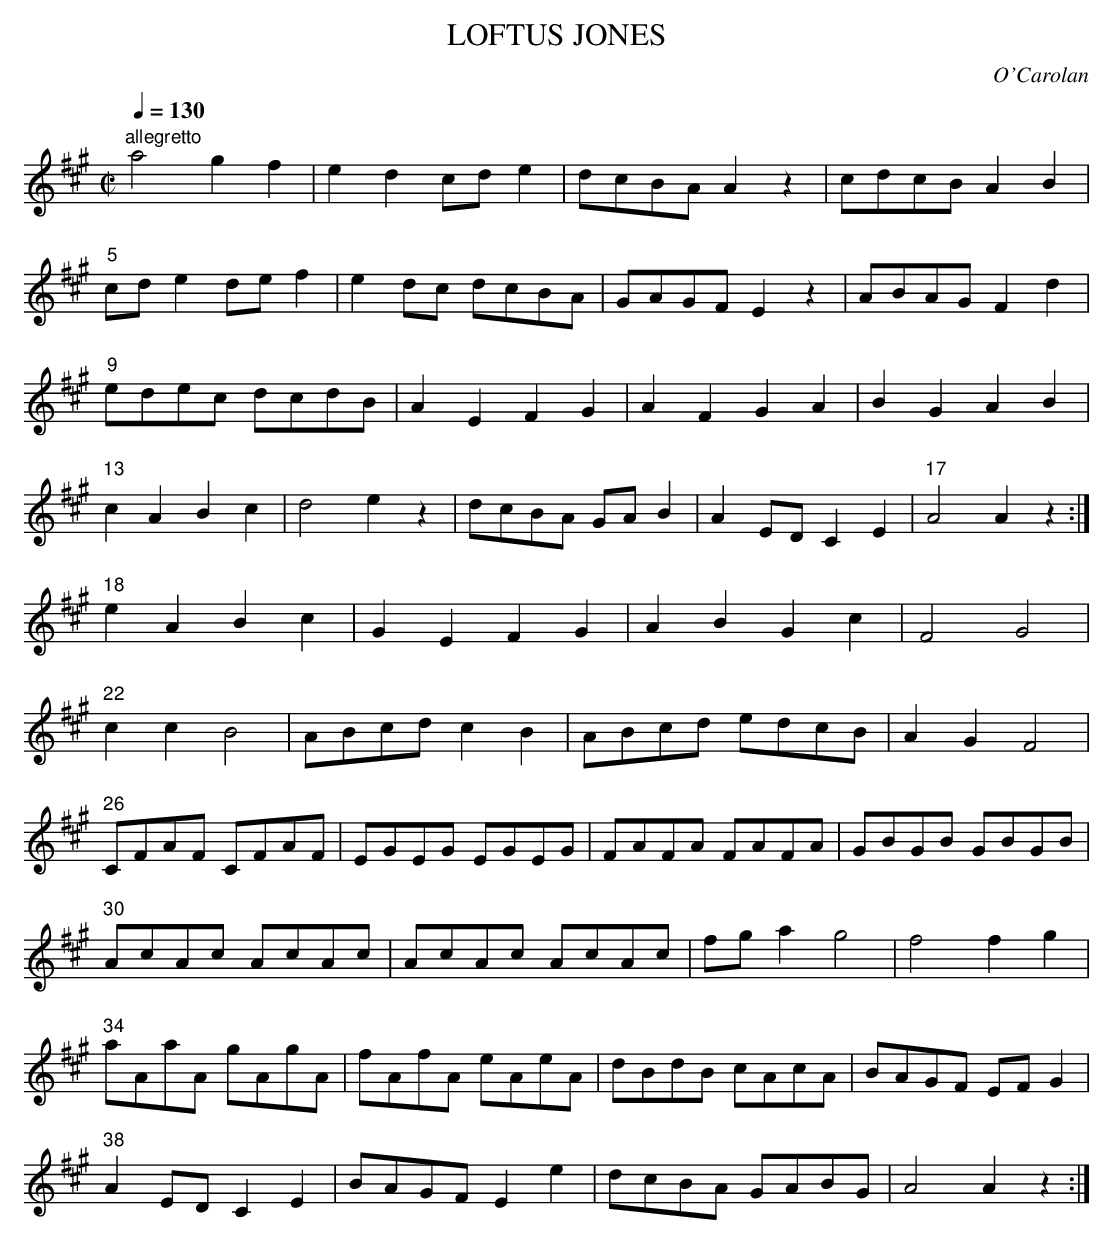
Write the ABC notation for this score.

X:1
T:LOFTUS JONES
C:O'Carolan
Q:1/4=130
M:C|
L:1/8
K:A
"allegretto"
a4 g2f2|e2d2 cde2|dcBA A2z2|cdcB A2B2|
"5"cd e2de f2|e2dc dcBA|GAGF E2z2|ABAG F2d2|
"9"edec dcdB|A2E2 F2G2|A2F2 G2A2|B2G2 A2B2|
"13"c2A2 B2c2|d4 e2z2|dcBA GAB2|A2ED C2E2|"17"A4 A2z2:|
"18"e2A2 B2c2|G2E2 F2G2|A2B2 G2c2|F4 G4|
"22"c2c2 B4|ABcd c2B2|ABcd edcB|A2G2 F4|
"26"CFAF CFAF|EGEG EGEG|FAFA FAFA|GBGB GBGB|
"30"AcAc AcAc|AcAc AcAc|fga2 g4|f4 f2g2|
"34"aAaA gAgA|fAfA eAeA|dBdB cAcA|BAGF EF G2|
"38"A2ED C2E2|BAGF E2e2|dcBA GABG|A4 A2z2:|
